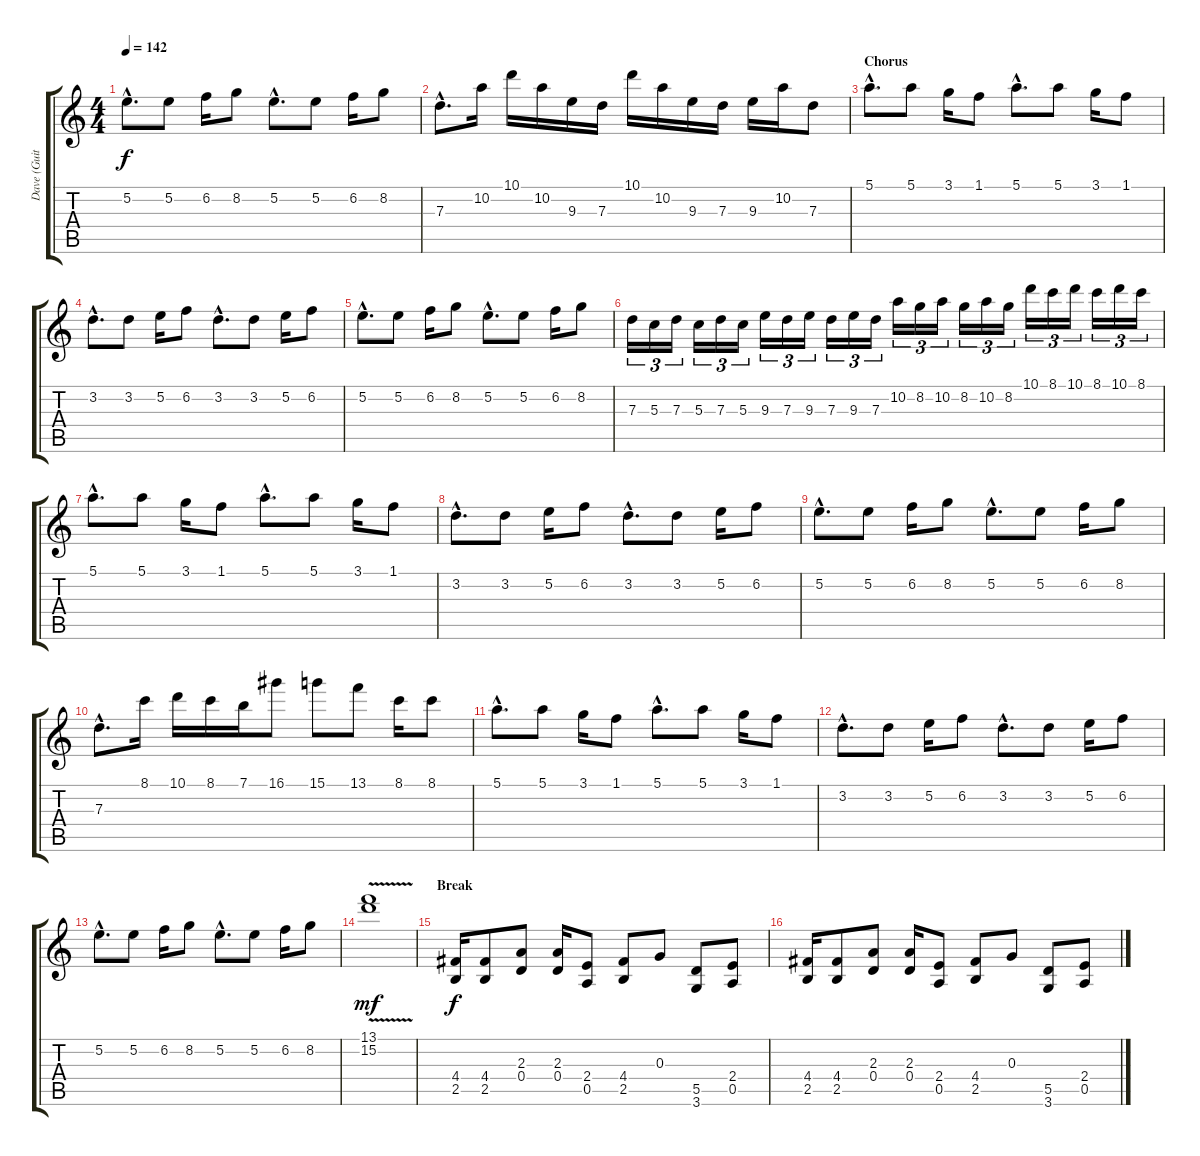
\track ("Dave (Guitar)" "Dave (Guit") {instrument overdrivenguitar}
\staff {score tabs}
\tuning (E4 B3 G3 D3 A2 E2) {hide}
\ts (4 4)
\tempo 142
\clef g2
\ks c
5.2{hac}.8{d dy f} 5.2.8 6.2.16 8.2.8 5.2{hac}.8{d} 5.2.8 6.2.16 8.2.8 |
7.3{hac}.8{d} 10.2.16 10.1.16 10.2.16 9.3.16 7.3.16 10.1.16 10.2.16 9.3.16 7.3.16 9.3.16 10.2.16 7.3.8 |
\section ("" "Chorus")
5.1{hac}.8{d} 5.1.8 3.1.16 1.1.8 5.1{hac}.8{d} 5.1.8 3.1.16 1.1.8 |
3.2{hac}.8{d} 3.2.8 5.2.16 6.2.8 3.2{hac}.8{d} 3.2.8 5.2.16 6.2.8 |
5.2{hac}.8{d} 5.2.8 6.2.16 8.2.8 5.2{hac}.8{d} 5.2.8 6.2.16 8.2.8 |
7.3.16{tu (3 2)} 5.3.16{tu (3 2)} 7.3.16{tu (3 2)} 5.3.16{tu (3 2)} 7.3.16{tu (3 2)} 5.3.16{tu (3 2)} 9.3.16{tu (3 2)} 7.3.16{tu (3 2)} 9.3.16{tu (3 2)} 7.3.16{tu (3 2)} 9.3.16{tu (3 2)} 7.3.16{tu (3 2)} 10.2.16{tu (3 2)} 8.2.16{tu (3 2)} 10.2.16{tu (3 2)} 8.2.16{tu (3 2)} 10.2.16{tu (3 2)} 8.2.16{tu (3 2)} 10.1.16{tu (3 2)} 8.1.16{tu (3 2)} 10.1.16{tu (3 2)} 8.1.16{tu (3 2)} 10.1.16{tu (3 2)} 8.1.16{tu (3 2)} |
5.1{hac}.8{d} 5.1.8 3.1.16 1.1.8 5.1{hac}.8{d} 5.1.8 3.1.16 1.1.8 |
3.2{hac}.8{d} 3.2.8 5.2.16 6.2.8 3.2{hac}.8{d} 3.2.8 5.2.16 6.2.8 |
5.2{hac}.8{d} 5.2.8 6.2.16 8.2.8 5.2{hac}.8{d} 5.2.8 6.2.16 8.2.8 |
7.3{hac}.8{d} 8.1.16 10.1.16 8.1.16 7.1.16 16.1.8 15.1.8 13.1.8 8.1.16 8.1.8 |
5.1{hac}.8{d} 5.1.8 3.1.16 1.1.8 5.1{hac}.8{d} 5.1.8 3.1.16 1.1.8 |
3.2{hac}.8{d} 3.2.8 5.2.16 6.2.8 3.2{hac}.8{d} 3.2.8 5.2.16 6.2.8 |
5.2{hac}.8{d} 5.2.8 6.2.16 8.2.8 5.2{hac}.8{d} 5.2.8 6.2.16 8.2.8 |
(13.1{v} 15.2{v}).1{dy mf} |
\section ("" "Break")
(4.4 2.5).16{dy f} (4.4 2.5).8 (2.3 0.4).8 (2.3 0.4).16 (2.4 0.5).8 (4.4 2.5).8 0.3.8 (5.5 3.6).8 (2.4 0.5).8 |
(4.4 2.5).16 (4.4 2.5).8 (2.3 0.4).8 (2.3 0.4).16 (2.4 0.5).8 (4.4 2.5).8 0.3.8 (5.5 3.6).8 (2.4 0.5).8
